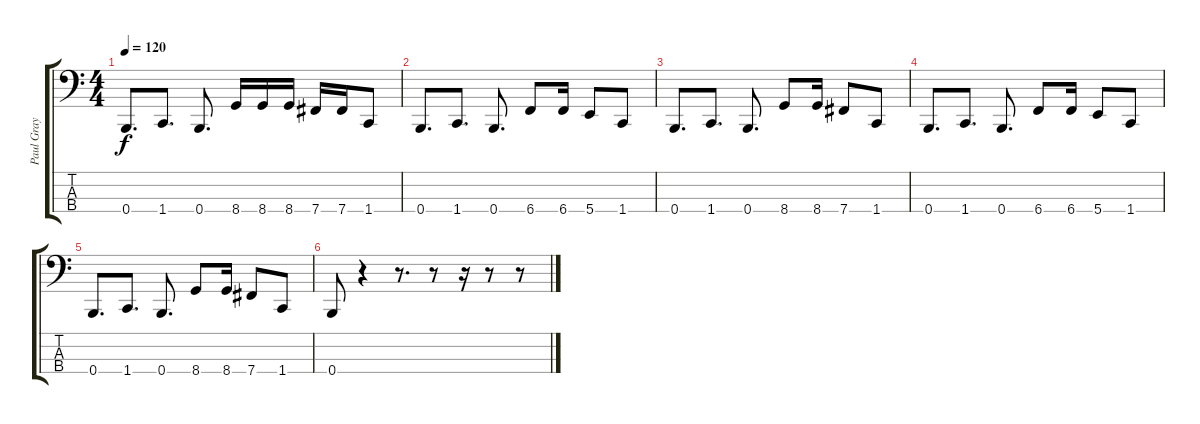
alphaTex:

\track ("Paul Gray" "Paul Gray") {instrument electricbasspick}
\staff {score tabs}
\tuning (E2 B1 Gb1 B0) {hide}
\ts (4 4)
\tempo 120
\clef f4
\ks c
0.4.8{d dy f} 1.4.8{d} 0.4.8{d} 8.4.16 8.4.16 8.4.16 7.4.16 7.4.16 1.4.8 |
0.4.8{d} 1.4.8{d} 0.4.8{d} 6.4.8 6.4.16 5.4.8 1.4.8 |
0.4.8{d} 1.4.8{d} 0.4.8{d} 8.4.8 8.4.16 7.4.8 1.4.8 |
0.4.8{d} 1.4.8{d} 0.4.8{d} 6.4.8 6.4.16 5.4.8 1.4.8 |
0.4.8{d} 1.4.8{d} 0.4.8{d} 8.4.8 8.4.16 7.4.8 1.4.8 |
0.4.8 r.4 r.8{d} r.8 r.16 r.8 r.8
